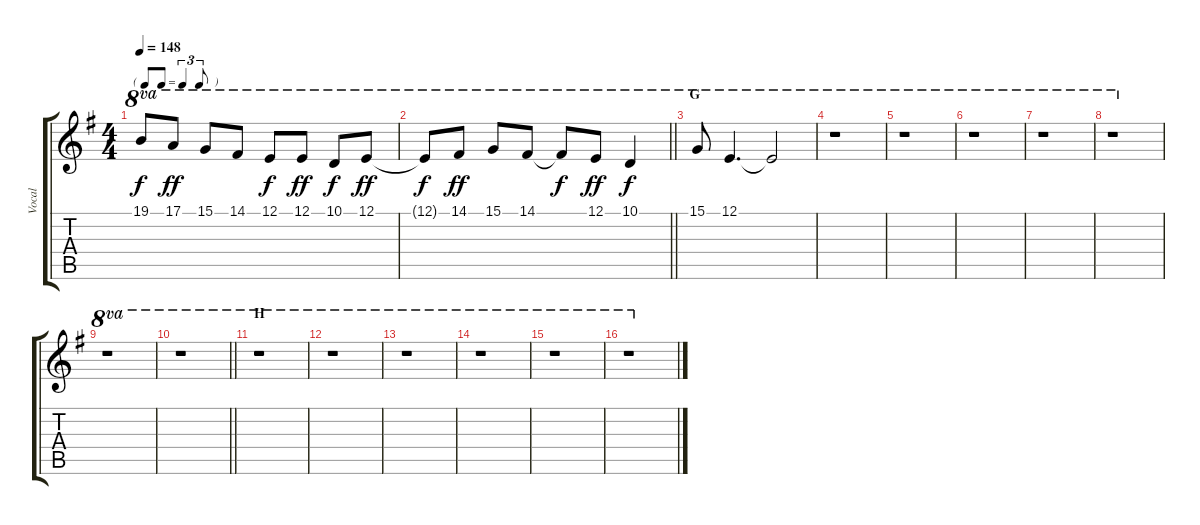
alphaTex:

\track ("Vocal" "Vocal") {instrument altosax}
\staff {score tabs}
\tuning (E4 B3 G3 D3 A2 E2) {hide}
\ts (4 4)
\tf triplet8th
\tempo 148
\clef g2
\ks g
19.1.8{ot 8va dy f} 17.1.8{ot 8va dy ff} 15.1.8{ot 8va} 14.1.8{ot 8va} 12.1.8{ot 8va dy f} 12.1.8{ot 8va dy ff} 10.1.8{ot 8va dy f} 12.1.8{ot 8va dy ff} |
\barLineRight lightlight
12.1{t}.8{ot 8va dy f} 14.1.8{ot 8va dy ff} 15.1.8{ot 8va} 14.1.8{ot 8va} 14.1{t}.8{ot 8va dy f} 12.1.8{ot 8va dy ff} 10.1.4{ot 8va dy f} |
\section ("" "G")
15.1.8{ot 8va} 12.1.4{d ot 8va} 12.1{t}.2{ot 8va} |
r.1{ot 8va} |
r.1{ot 8va} |
r.1{ot 8va} |
r.1{ot 8va} |
r.1{ot 8va} |
r.1{ot 8va} |
\barLineRight lightlight
r.1{ot 8va} |
\section ("" "H")
r.1{ot 8va} |
r.1{ot 8va} |
r.1{ot 8va} |
r.1{ot 8va} |
r.1{ot 8va} |
r.1{ot 8va}
